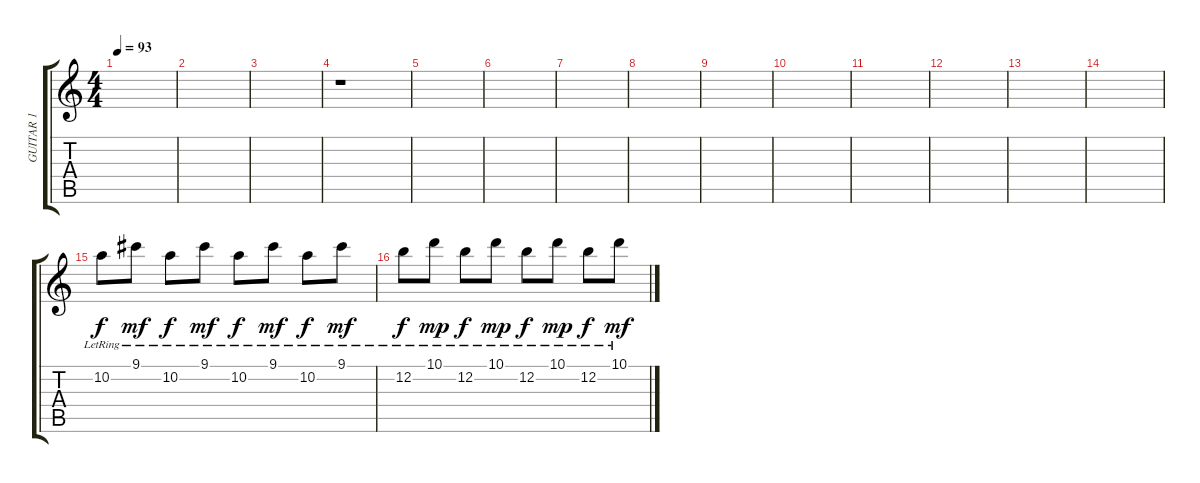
\track ("GUITAR 1" "GUITAR 1") {instrument electricguitarclean}
\staff {score tabs}
\tuning (E4 B3 G3 D3 A2 E2) {hide}
\ts (4 4)
\tempo 93
\clef g2
\ks c
|
|
|
r.1 |
|
|
|
|
|
|
|
|
|
|
10.2{lr}.8 9.1{lr}.8{dy mf} 10.2{lr}.8{dy f} 9.1{lr}.8{dy mf} 10.2{lr}.8{dy f} 9.1{lr}.8{dy mf} 10.2{lr}.8{dy f} 9.1{lr}.8{dy mf} |
12.2{lr}.8{dy f} 10.1{lr}.8{dy mp} 12.2{lr}.8{dy f} 10.1{lr}.8{dy mp} 12.2{lr}.8{dy f} 10.1{lr}.8{dy mp} 12.2{lr}.8{dy f} 10.1{lr}.8{dy mf}
